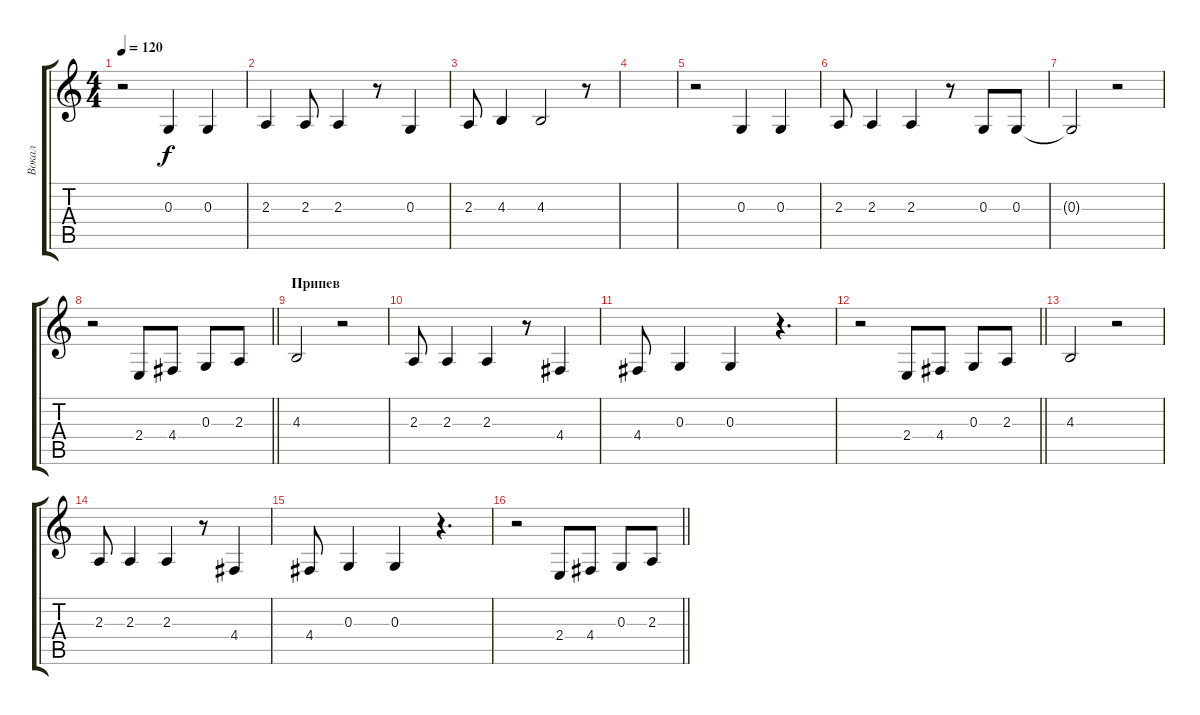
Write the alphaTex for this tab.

\track ("Вокал" "Вокал") {instrument sopranosax}
\staff {score tabs}
\tuning (E4 B3 G3 D3 A2 E2) {hide}
\ts (4 4)
\tempo 120
\clef g2
\ks c
r.2{dy f} 0.3.4 0.3.4 |
2.3.4 2.3.8 2.3.4 r.8 0.3.4 |
2.3.8 4.3.4 4.3.2 r.8 |
|
r.2 0.3.4 0.3.4 |
2.3.8 2.3.4 2.3.4 r.8 0.3.8 0.3.8 |
0.3{t}.2 r.2 |
\barLineRight lightlight
r.2 2.4.8 4.4.8 0.3.8 2.3.8 |
\section ("" "Припев")
4.3.2 r.2 |
2.3.8 2.3.4 2.3.4 r.8 4.4.4 |
4.4.8 0.3.4 0.3.4 r.4{d} |
\barLineRight lightlight
r.2 2.4.8 4.4.8 0.3.8 2.3.8 |
4.3.2 r.2 |
2.3.8 2.3.4 2.3.4 r.8 4.4.4 |
4.4.8 0.3.4 0.3.4 r.4{d} |
\barLineRight lightlight
r.2 2.4.8 4.4.8 0.3.8 2.3.8
